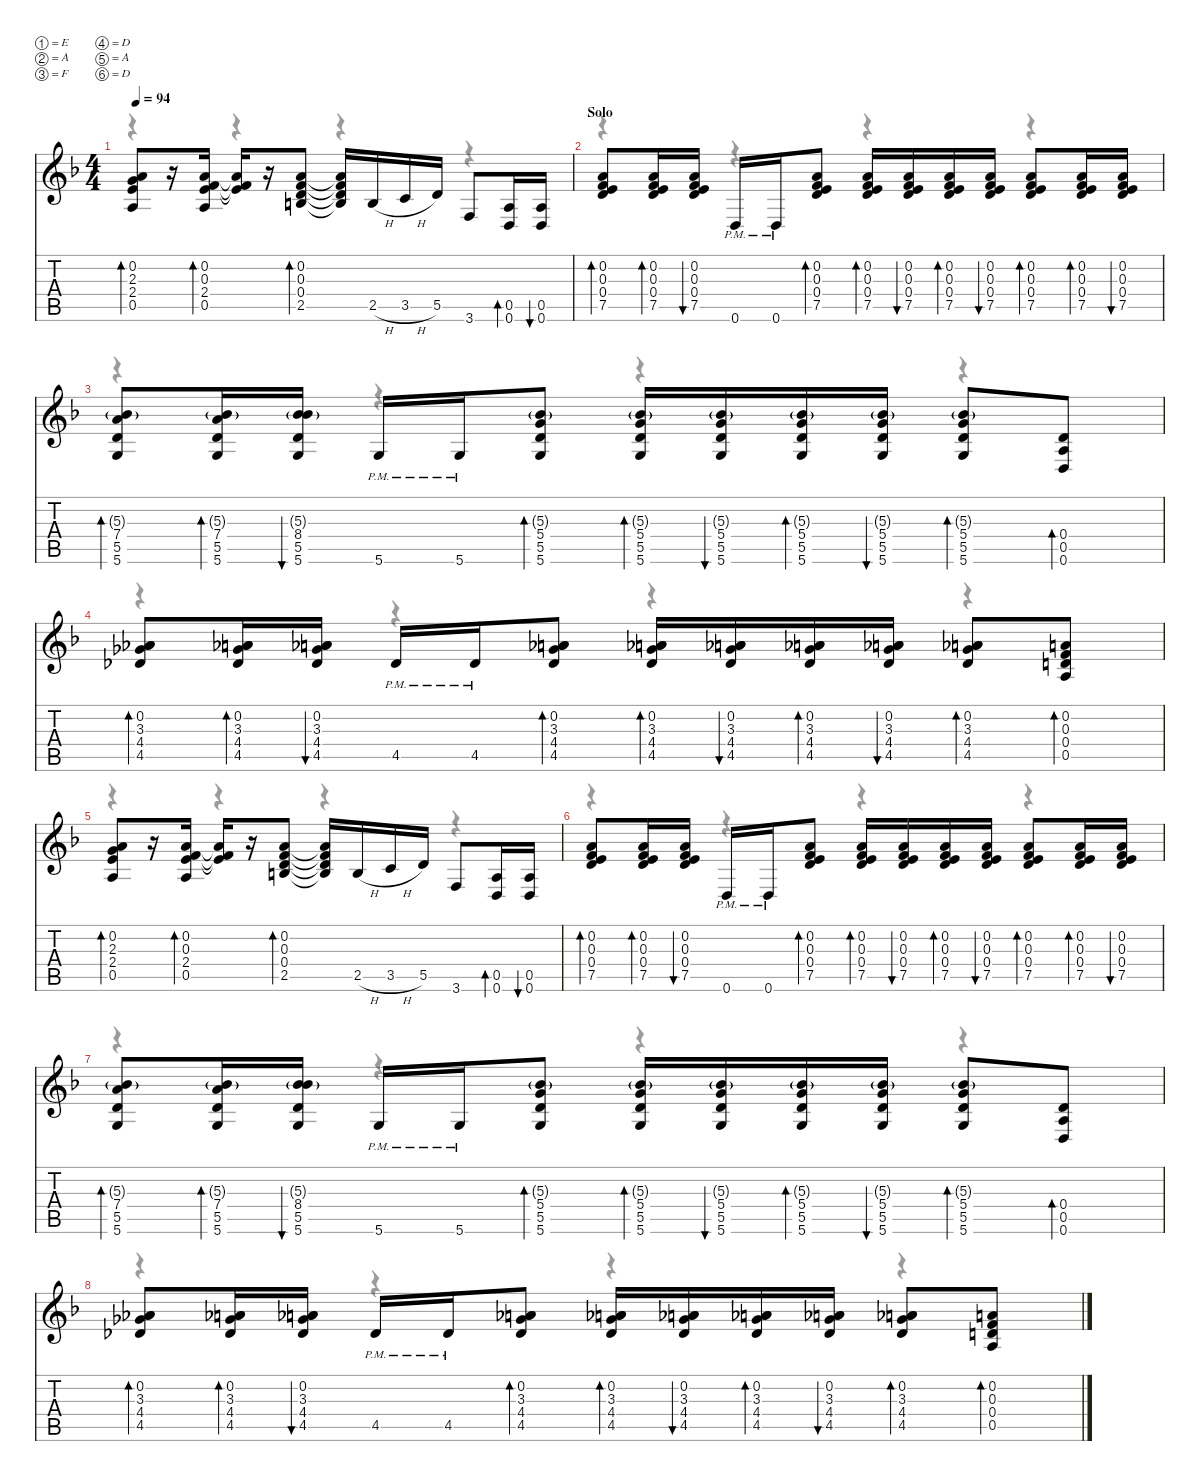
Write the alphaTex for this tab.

\defaultSystemsLayout 4
\hideDynamics
\bracketExtendMode nobrackets
\singleTrackTrackNamePolicy hidden
\multiTrackTrackNamePolicy hidden
\otherSystemsTrackNameOrientation horizontal
\track ("P. Lindgren" "dist.guit.") {instrument distortionguitar}
\staff {score tabs}
\tuning (E4 A3 F3 D3 A2 D2)
\voice
\ts (4 4)
\tempo 94
\clef g2
\ks dminor
(0.2{acc forcenatural} 2.3{acc forcenatural} 2.4{acc forcenatural} 0.5{acc forcenatural}).8{bd 30 dy f beam Up} r.16{beam Up} (0.2{acc forcenatural} 0.3{acc forcenatural} 2.4{acc forcenatural} 0.5{acc forcenatural}).16{bd 30 beam Up} (0.2{t acc forcenatural} 0.3{t acc forcenatural} 2.4{t acc forcenatural}).16{beam Up} r.16{beam Up} (0.2{acc forcenatural} 0.3{acc forcenatural} 0.4{acc forcenatural} 2.5{acc forcenatural}).8{bd 30 dy mf beam Up} (0.2{t acc forcenatural} 0.3{t acc forcenatural} 0.4{t acc forcenatural} 2.5{t acc forcenatural}).16{dy f beam Up} 2.5{h acc forcenatural}.16{dy ff beam Up} 3.5{h acc forcenatural}.16{dy fff beam Up} 5.5{acc forcenatural}.16{beam Up} 3.6{acc forcenatural}.8{dy ff beam Up} (0.5{acc forcenatural} 0.6{acc forcenatural}).16{bd 30 dy f beam Up} (0.5{acc forcenatural} 0.6{acc forcenatural}).16{bu 30 beam Up} |
\section ("" "Solo")
(0.2{acc forcenatural} 0.3{acc forcenatural} 0.4{acc forcenatural} 7.5{acc forcenatural}).8{bd 30 beam Up} (0.2{acc forcenatural} 0.3{acc forcenatural} 0.4{acc forcenatural} 7.5{acc forcenatural}).16{bd 30 dy mf beam Up} (0.2{acc forcenatural} 0.3{acc forcenatural} 0.4{acc forcenatural} 7.5{acc forcenatural}).16{bu 30 dy f beam Up} 0.6{pm acc forcenatural}.16{dy fff beam Up} 0.6{pm acc forcenatural}.16{beam Up} (0.2{acc forcenatural} 0.3{acc forcenatural} 0.4{acc forcenatural} 7.5{acc forcenatural}).8{bd 30 dy f beam Up} (0.2{acc forcenatural} 0.3{acc forcenatural} 0.4{acc forcenatural} 7.5{acc forcenatural}).16{bd 30 dy mf beam Up} (0.2{acc forcenatural} 0.3{acc forcenatural} 0.4{acc forcenatural} 7.5{acc forcenatural}).16{bu 30 dy f beam Up} (0.2{acc forcenatural} 0.3{acc forcenatural} 0.4{acc forcenatural} 7.5{acc forcenatural}).16{bd 30 dy mf beam Up} (0.2{acc forcenatural} 0.3{acc forcenatural} 0.4{acc forcenatural} 7.5{acc forcenatural}).16{bu 30 dy f beam Up} (0.2{acc forcenatural} 0.3{acc forcenatural} 0.4{acc forcenatural} 7.5{acc forcenatural}).8{bd 30 beam Up} (0.2{acc forcenatural} 0.3{acc forcenatural} 0.4{acc forcenatural} 7.5{acc forcenatural}).16{bd 30 dy mf beam Up} (0.2{acc forcenatural} 0.3{acc forcenatural} 0.4{acc forcenatural} 7.5{acc forcenatural}).16{bu 30 dy f beam Up} |
(5.3{g acc b} 7.4{acc forcenatural} 5.5{acc forcenatural} 5.6{acc forcenatural}).8{bd 30 beam Up} (5.3{g acc b} 7.4{acc forcenatural} 5.5{acc forcenatural} 5.6{acc forcenatural}).16{bd 30 beam Up} (5.3{g acc b} 8.4{acc b} 5.5{acc forcenatural} 5.6{acc forcenatural}).16{bu 30 beam Up} 5.6{pm acc forcenatural}.16{dy fff beam Up} 5.6{pm acc forcenatural}.16{beam Up} (5.3{g acc b} 5.4{acc forcenatural} 5.5{acc forcenatural} 5.6{acc forcenatural}).8{bd 30 dy f beam Up} (5.3{g acc b} 5.4{acc forcenatural} 5.5{acc forcenatural} 5.6{acc forcenatural}).16{bd 30 beam Up} (5.3{g acc b} 5.4{acc forcenatural} 5.5{acc forcenatural} 5.6{acc forcenatural}).16{bu 30 beam Up} (5.3{g acc b} 5.4{acc forcenatural} 5.5{acc forcenatural} 5.6{acc forcenatural}).16{bd 30 beam Up} (5.3{g acc b} 5.4{acc forcenatural} 5.5{acc forcenatural} 5.6{acc forcenatural}).16{bu 30 beam Up} (5.3{g acc b} 5.4{acc forcenatural} 5.5{acc forcenatural} 5.6{acc forcenatural}).8{bd 30 beam Up} (0.4{acc forcenatural} 0.5{acc forcenatural} 0.6{acc forcenatural}).8{bd 30 beam Up} |
(0.2{acc forcenatural} 3.3{acc b} 4.4{acc b} 4.5{acc b}).8{bd 30 beam Up} (0.2{acc forcenatural} 3.3{acc b} 4.4{acc b} 4.5{acc b}).16{bd 30 beam Up} (0.2{acc forcenatural} 3.3{acc b} 4.4{acc b} 4.5{acc b}).16{bu 30 beam Up} 4.5{pm acc b}.16{dy fff beam Up} 4.5{pm acc b}.16{beam Up} (0.2{acc forcenatural} 3.3{acc b} 4.4{acc b} 4.5{acc b}).8{bd 30 dy f beam Up} (0.2{acc forcenatural} 3.3{acc b} 4.4{acc b} 4.5{acc b}).16{bd 30 beam Up} (0.2{acc forcenatural} 3.3{acc b} 4.4{acc b} 4.5{acc b}).16{bu 30 beam Up} (0.2{acc forcenatural} 3.3{acc b} 4.4{acc b} 4.5{acc b}).16{bd 30 beam Up} (0.2{acc forcenatural} 3.3{acc b} 4.4{acc b} 4.5{acc b}).16{bu 30 beam Up} (0.2{acc forcenatural} 3.3{acc b} 4.4{acc b} 4.5{acc b}).8{bd 30 beam Up} (0.2{acc forcenatural} 0.3{acc forcenatural} 0.4{acc forcenatural} 0.5{acc forcenatural}).8{bd 30 beam Up} |
(0.2{acc forcenatural} 2.3{acc forcenatural} 2.4{acc forcenatural} 0.5{acc forcenatural}).8{bd 30 beam Up} r.16{beam Up} (0.2{acc forcenatural} 0.3{acc forcenatural} 2.4{acc forcenatural} 0.5{acc forcenatural}).16{bd 30 beam Up} (0.2{t acc forcenatural} 0.3{t acc forcenatural} 2.4{t acc forcenatural}).16{beam Up} r.16{beam Up} (0.2{acc forcenatural} 0.3{acc forcenatural} 0.4{acc forcenatural} 2.5{acc forcenatural}).8{bd 30 dy mf beam Up} (0.2{t acc forcenatural} 0.3{t acc forcenatural} 0.4{t acc forcenatural} 2.5{t acc forcenatural}).16{dy f beam Up} 2.5{h acc forcenatural}.16{dy ff beam Up} 3.5{h acc forcenatural}.16{dy fff beam Up} 5.5{acc forcenatural}.16{beam Up} 3.6{acc forcenatural}.8{dy ff beam Up} (0.5{acc forcenatural} 0.6{acc forcenatural}).16{bd 30 dy f beam Up} (0.5{acc forcenatural} 0.6{acc forcenatural}).16{bu 30 beam Up} |
(0.2{acc forcenatural} 0.3{acc forcenatural} 0.4{acc forcenatural} 7.5{acc forcenatural}).8{bd 30 beam Up} (0.2{acc forcenatural} 0.3{acc forcenatural} 0.4{acc forcenatural} 7.5{acc forcenatural}).16{bd 30 dy mf beam Up} (0.2{acc forcenatural} 0.3{acc forcenatural} 0.4{acc forcenatural} 7.5{acc forcenatural}).16{bu 30 dy f beam Up} 0.6{pm acc forcenatural}.16{dy fff beam Up} 0.6{pm acc forcenatural}.16{beam Up} (0.2{acc forcenatural} 0.3{acc forcenatural} 0.4{acc forcenatural} 7.5{acc forcenatural}).8{bd 30 dy f beam Up} (0.2{acc forcenatural} 0.3{acc forcenatural} 0.4{acc forcenatural} 7.5{acc forcenatural}).16{bd 30 dy mf beam Up} (0.2{acc forcenatural} 0.3{acc forcenatural} 0.4{acc forcenatural} 7.5{acc forcenatural}).16{bu 30 dy f beam Up} (0.2{acc forcenatural} 0.3{acc forcenatural} 0.4{acc forcenatural} 7.5{acc forcenatural}).16{bd 30 dy mf beam Up} (0.2{acc forcenatural} 0.3{acc forcenatural} 0.4{acc forcenatural} 7.5{acc forcenatural}).16{bu 30 dy f beam Up} (0.2{acc forcenatural} 0.3{acc forcenatural} 0.4{acc forcenatural} 7.5{acc forcenatural}).8{bd 30 beam Up} (0.2{acc forcenatural} 0.3{acc forcenatural} 0.4{acc forcenatural} 7.5{acc forcenatural}).16{bd 30 dy mf beam Up} (0.2{acc forcenatural} 0.3{acc forcenatural} 0.4{acc forcenatural} 7.5{acc forcenatural}).16{bu 30 dy f beam Up} |
(5.3{g acc b} 7.4{acc forcenatural} 5.5{acc forcenatural} 5.6{acc forcenatural}).8{bd 30 beam Up} (5.3{g acc b} 7.4{acc forcenatural} 5.5{acc forcenatural} 5.6{acc forcenatural}).16{bd 30 beam Up} (5.3{g acc b} 8.4{acc b} 5.5{acc forcenatural} 5.6{acc forcenatural}).16{bu 30 beam Up} 5.6{pm acc forcenatural}.16{dy fff beam Up} 5.6{pm acc forcenatural}.16{beam Up} (5.3{g acc b} 5.4{acc forcenatural} 5.5{acc forcenatural} 5.6{acc forcenatural}).8{bd 30 dy f beam Up} (5.3{g acc b} 5.4{acc forcenatural} 5.5{acc forcenatural} 5.6{acc forcenatural}).16{bd 30 beam Up} (5.3{g acc b} 5.4{acc forcenatural} 5.5{acc forcenatural} 5.6{acc forcenatural}).16{bu 30 beam Up} (5.3{g acc b} 5.4{acc forcenatural} 5.5{acc forcenatural} 5.6{acc forcenatural}).16{bd 30 beam Up} (5.3{g acc b} 5.4{acc forcenatural} 5.5{acc forcenatural} 5.6{acc forcenatural}).16{bu 30 beam Up} (5.3{g acc b} 5.4{acc forcenatural} 5.5{acc forcenatural} 5.6{acc forcenatural}).8{bd 30 beam Up} (0.4{acc forcenatural} 0.5{acc forcenatural} 0.6{acc forcenatural}).8{bd 30 beam Up} |
(0.2{acc forcenatural} 3.3{acc b} 4.4{acc b} 4.5{acc b}).8{bd 30 beam Up} (0.2{acc forcenatural} 3.3{acc b} 4.4{acc b} 4.5{acc b}).16{bd 30 beam Up} (0.2{acc forcenatural} 3.3{acc b} 4.4{acc b} 4.5{acc b}).16{bu 30 beam Up} 4.5{pm acc b}.16{dy fff beam Up} 4.5{pm acc b}.16{beam Up} (0.2{acc forcenatural} 3.3{acc b} 4.4{acc b} 4.5{acc b}).8{bd 30 dy f beam Up} (0.2{acc forcenatural} 3.3{acc b} 4.4{acc b} 4.5{acc b}).16{bd 30 beam Up} (0.2{acc forcenatural} 3.3{acc b} 4.4{acc b} 4.5{acc b}).16{bu 30 beam Up} (0.2{acc forcenatural} 3.3{acc b} 4.4{acc b} 4.5{acc b}).16{bd 30 beam Up} (0.2{acc forcenatural} 3.3{acc b} 4.4{acc b} 4.5{acc b}).16{bu 30 beam Up} (0.2{acc forcenatural} 3.3{acc b} 4.4{acc b} 4.5{acc b}).8{bd 30 beam Up} (0.2{acc forcenatural} 0.3{acc forcenatural} 0.4{acc forcenatural} 0.5{acc forcenatural}).8{bd 30 beam Up}
\voice
\clef g2
\ottava regular
\simile none
\ks dminor
r.4{dy mf beam Down} r.4{beam Down} r.4{beam Down} r.4{beam Down} |
r.4{beam Down} r.4{beam Down} r.4{beam Down} r.4{beam Down} |
r.4{beam Down} r.4{beam Down} r.4{beam Down} r.4{beam Down} |
r.4{beam Down} r.4{beam Down} r.4{beam Down} r.4{beam Down} |
r.4{beam Down} r.4{beam Down} r.4{beam Down} r.4{beam Down} |
r.4{beam Down} r.4{beam Down} r.4{beam Down} r.4{beam Down} |
r.4{beam Down} r.4{beam Down} r.4{beam Down} r.4{beam Down} |
r.4{beam Down} r.4{beam Down} r.4{beam Down} r.4{beam Down}
